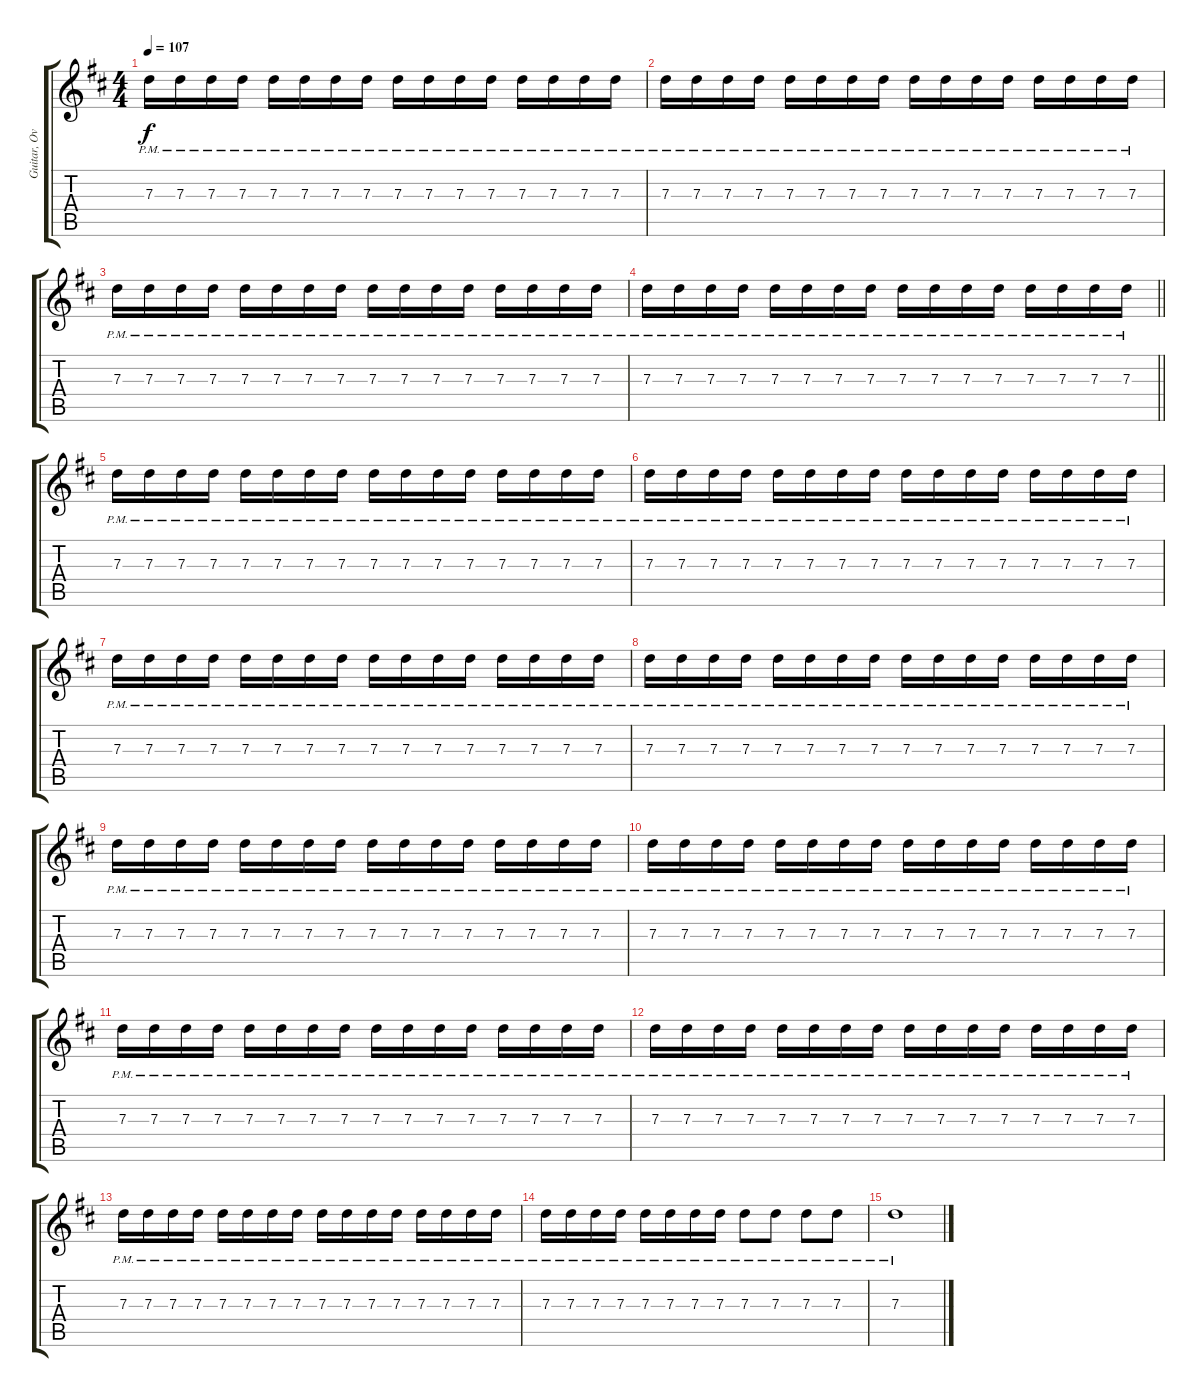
\track ("Guitar, Overdub" "Guitar, Ov") {instrument distortionguitar}
\staff {score tabs}
\tuning (E4 B3 G3 D3 A2 E2) {hide}
\ts (4 4)
\tempo 107
\clef g2
\ks d
7.3{pm}.16{dy f} 7.3{pm}.16 7.3{pm}.16 7.3{pm}.16 7.3{pm}.16 7.3{pm}.16 7.3{pm}.16 7.3{pm}.16 7.3{pm}.16 7.3{pm}.16 7.3{pm}.16 7.3{pm}.16 7.3{pm}.16 7.3{pm}.16 7.3{pm}.16 7.3{pm}.16 |
7.3{pm}.16 7.3{pm}.16 7.3{pm}.16 7.3{pm}.16 7.3{pm}.16 7.3{pm}.16 7.3{pm}.16 7.3{pm}.16 7.3{pm}.16 7.3{pm}.16 7.3{pm}.16 7.3{pm}.16 7.3{pm}.16 7.3{pm}.16 7.3{pm}.16 7.3{pm}.16 |
7.3{pm}.16 7.3{pm}.16 7.3{pm}.16 7.3{pm}.16 7.3{pm}.16 7.3{pm}.16 7.3{pm}.16 7.3{pm}.16 7.3{pm}.16 7.3{pm}.16 7.3{pm}.16 7.3{pm}.16 7.3{pm}.16 7.3{pm}.16 7.3{pm}.16 7.3{pm}.16 |
\barLineRight lightlight
7.3{pm}.16 7.3{pm}.16 7.3{pm}.16 7.3{pm}.16 7.3{pm}.16 7.3{pm}.16 7.3{pm}.16 7.3{pm}.16 7.3{pm}.16 7.3{pm}.16 7.3{pm}.16 7.3{pm}.16 7.3{pm}.16 7.3{pm}.16 7.3{pm}.16 7.3{pm}.16 |
7.3{pm}.16 7.3{pm}.16 7.3{pm}.16 7.3{pm}.16 7.3{pm}.16 7.3{pm}.16 7.3{pm}.16 7.3{pm}.16 7.3{pm}.16 7.3{pm}.16 7.3{pm}.16 7.3{pm}.16 7.3{pm}.16 7.3{pm}.16 7.3{pm}.16 7.3{pm}.16 |
7.3{pm}.16 7.3{pm}.16 7.3{pm}.16 7.3{pm}.16 7.3{pm}.16 7.3{pm}.16 7.3{pm}.16 7.3{pm}.16 7.3{pm}.16 7.3{pm}.16 7.3{pm}.16 7.3{pm}.16 7.3{pm}.16 7.3{pm}.16 7.3{pm}.16 7.3{pm}.16 |
7.3{pm}.16 7.3{pm}.16 7.3{pm}.16 7.3{pm}.16 7.3{pm}.16 7.3{pm}.16 7.3{pm}.16 7.3{pm}.16 7.3{pm}.16 7.3{pm}.16 7.3{pm}.16 7.3{pm}.16 7.3{pm}.16 7.3{pm}.16 7.3{pm}.16 7.3{pm}.16 |
7.3{pm}.16 7.3{pm}.16 7.3{pm}.16 7.3{pm}.16 7.3{pm}.16 7.3{pm}.16 7.3{pm}.16 7.3{pm}.16 7.3{pm}.16 7.3{pm}.16 7.3{pm}.16 7.3{pm}.16 7.3{pm}.16 7.3{pm}.16 7.3{pm}.16 7.3{pm}.16 |
7.3{pm}.16 7.3{pm}.16 7.3{pm}.16 7.3{pm}.16 7.3{pm}.16 7.3{pm}.16 7.3{pm}.16 7.3{pm}.16 7.3{pm}.16 7.3{pm}.16 7.3{pm}.16 7.3{pm}.16 7.3{pm}.16 7.3{pm}.16 7.3{pm}.16 7.3{pm}.16 |
7.3{pm}.16 7.3{pm}.16 7.3{pm}.16 7.3{pm}.16 7.3{pm}.16 7.3{pm}.16 7.3{pm}.16 7.3{pm}.16 7.3{pm}.16 7.3{pm}.16 7.3{pm}.16 7.3{pm}.16 7.3{pm}.16 7.3{pm}.16 7.3{pm}.16 7.3{pm}.16 |
7.3{pm}.16 7.3{pm}.16 7.3{pm}.16 7.3{pm}.16 7.3{pm}.16 7.3{pm}.16 7.3{pm}.16 7.3{pm}.16 7.3{pm}.16 7.3{pm}.16 7.3{pm}.16 7.3{pm}.16 7.3{pm}.16 7.3{pm}.16 7.3{pm}.16 7.3{pm}.16 |
7.3{pm}.16 7.3{pm}.16 7.3{pm}.16 7.3{pm}.16 7.3{pm}.16 7.3{pm}.16 7.3{pm}.16 7.3{pm}.16 7.3{pm}.16 7.3{pm}.16 7.3{pm}.16 7.3{pm}.16 7.3{pm}.16 7.3{pm}.16 7.3{pm}.16 7.3{pm}.16 |
7.3{pm}.16 7.3{pm}.16 7.3{pm}.16 7.3{pm}.16 7.3{pm}.16 7.3{pm}.16 7.3{pm}.16 7.3{pm}.16 7.3{pm}.16 7.3{pm}.16 7.3{pm}.16 7.3{pm}.16 7.3{pm}.16 7.3{pm}.16 7.3{pm}.16 7.3{pm}.16 |
7.3{pm}.16 7.3{pm}.16 7.3{pm}.16 7.3{pm}.16 7.3{pm}.16 7.3{pm}.16 7.3{pm}.16 7.3{pm}.16 7.3{pm}.8 7.3{pm}.8 7.3{pm}.8 7.3{pm}.8 |
7.3{pm}.1
